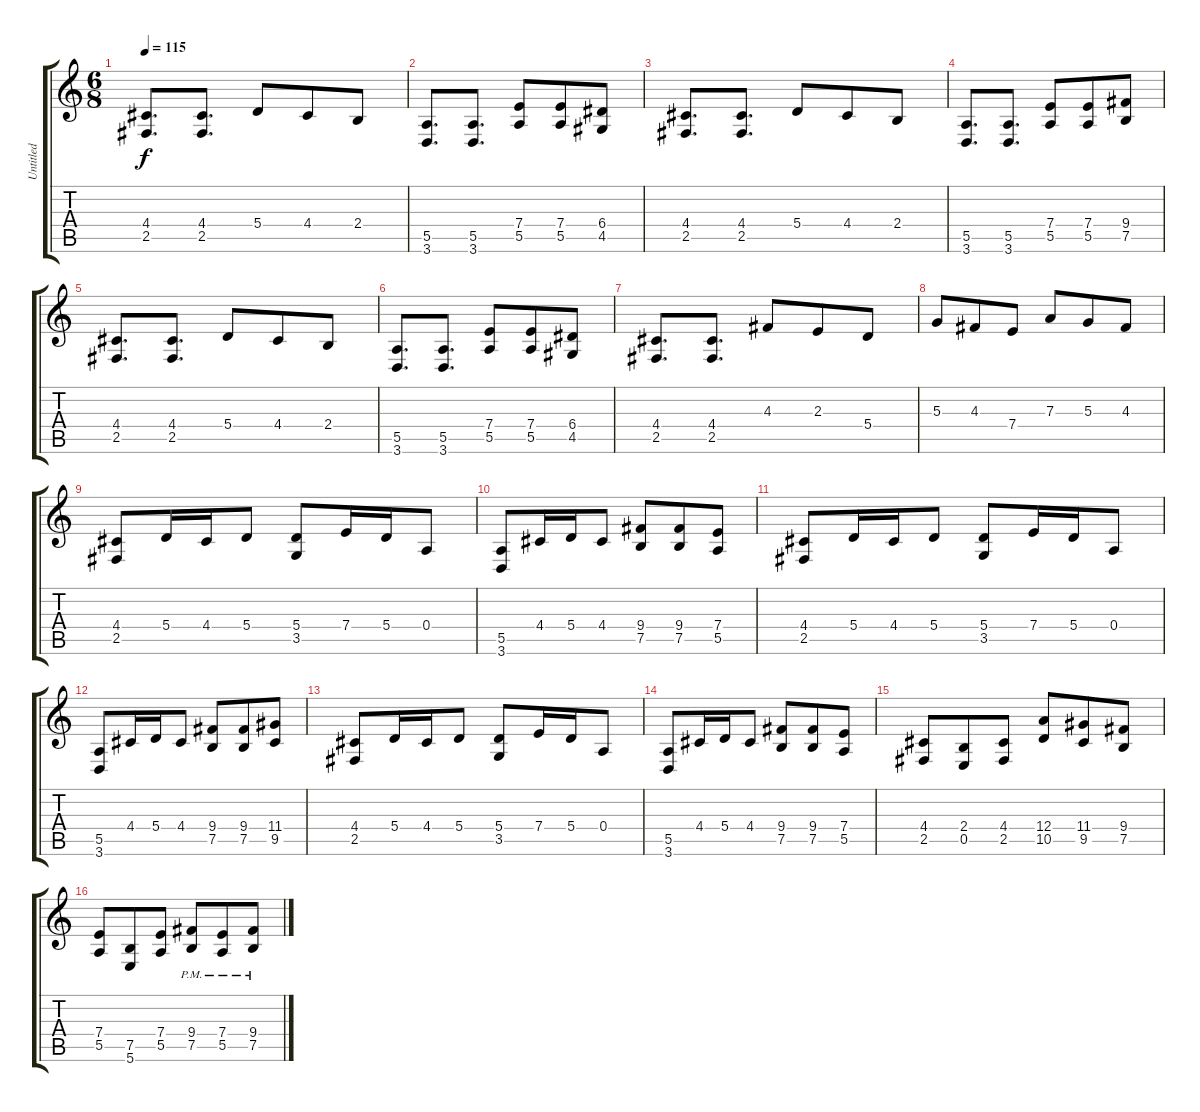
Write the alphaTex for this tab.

\track ("Untitled" "Untitled") {instrument distortionguitar}
\staff {score tabs}
\tuning (B3 Gb3 D3 A2 E2 B1) {hide}
\ts (6 8)
\tempo 115
\clef g2
\ks c
(4.4 2.5).8{d dy f} (4.4 2.5).8{d} 5.4.8 4.4.8 2.4.8 |
(5.5 3.6).8{d} (5.5 3.6).8{d} (7.4 5.5).8 (7.4 5.5).8 (6.4 4.5).8 |
(4.4 2.5).8{d} (4.4 2.5).8{d} 5.4.8 4.4.8 2.4.8 |
(5.5 3.6).8{d} (5.5 3.6).8{d} (7.4 5.5).8 (7.4 5.5).8 (9.4 7.5).8 |
(4.4 2.5).8{d} (4.4 2.5).8{d} 5.4.8 4.4.8 2.4.8 |
(5.5 3.6).8{d} (5.5 3.6).8{d} (7.4 5.5).8 (7.4 5.5).8 (6.4 4.5).8 |
(4.4 2.5).8{d} (4.4 2.5).8{d} 4.3.8 2.3.8 5.4.8 |
5.3.8 4.3.8 7.4.8 7.3.8 5.3.8 4.3.8 |
(4.4 2.5).8 5.4.16 4.4.16 5.4.8 (5.4 3.5).8 7.4.16 5.4.16 0.4.8 |
(5.5 3.6).8 4.4.16 5.4.16 4.4.8 (9.4 7.5).8 (9.4 7.5).8 (7.4 5.5).8 |
(4.4 2.5).8 5.4.16 4.4.16 5.4.8 (5.4 3.5).8 7.4.16 5.4.16 0.4.8 |
(5.5 3.6).8 4.4.16 5.4.16 4.4.8 (9.4 7.5).8 (9.4 7.5).8 (11.4 9.5).8 |
(4.4 2.5).8 5.4.16 4.4.16 5.4.8 (5.4 3.5).8 7.4.16 5.4.16 0.4.8 |
(5.5 3.6).8 4.4.16 5.4.16 4.4.8 (9.4 7.5).8 (9.4 7.5).8 (7.4 5.5).8 |
(4.4 2.5).8 (2.4 0.5).8 (4.4 2.5).8 (12.4 10.5).8 (11.4 9.5).8 (9.4 7.5).8 |
(7.4 5.5).8 (7.5 5.6).8 (7.4 5.5).8 (9.4{pm} 7.5{pm}).8 (7.4{pm} 5.5{pm}).8 (9.4{pm} 7.5{pm}).8
